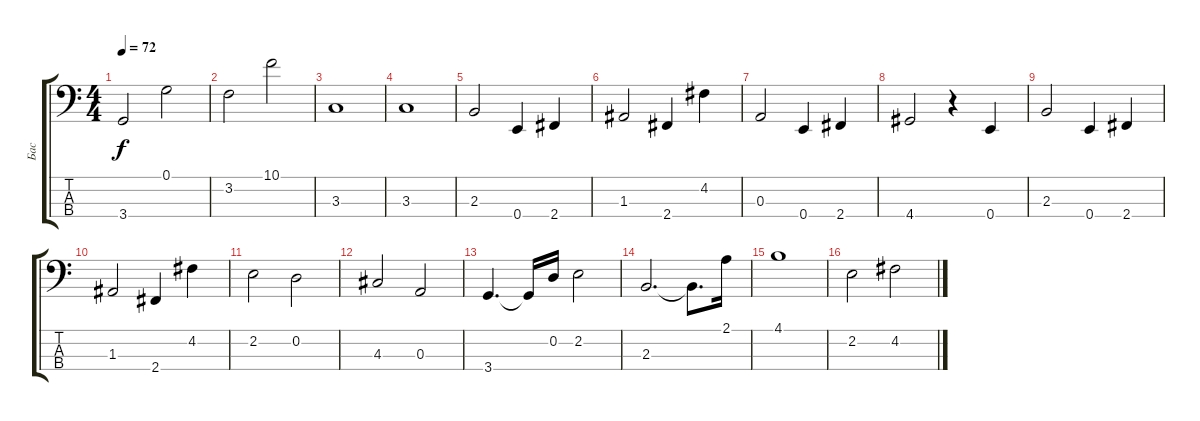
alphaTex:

\track ("Бас" "Бас") {instrument electricbassfinger}
\staff {score tabs}
\tuning (G2 D2 A1 E1) {hide}
\ts (4 4)
\tempo 72
\clef f4
\ks c
3.4.2{dy f} 0.1.2 |
3.2.2 10.1.2 |
3.3.1 |
3.3.1 |
2.3.2 0.4.4 2.4.4 |
1.3.2 2.4.4 4.2.4 |
0.3.2 0.4.4 2.4.4 |
4.4.2 r.4 0.4.4 |
2.3.2 0.4.4 2.4.4 |
1.3.2 2.4.4 4.2.4 |
2.2.2 0.2.2 |
4.3.2 0.3.2 |
3.4.4{d} 3.4{t}.16 0.2.16 2.2.2 |
2.3.2{d} 2.3{t}.8{d} 2.1.16 |
4.1.1 |
2.2.2 4.2.2
